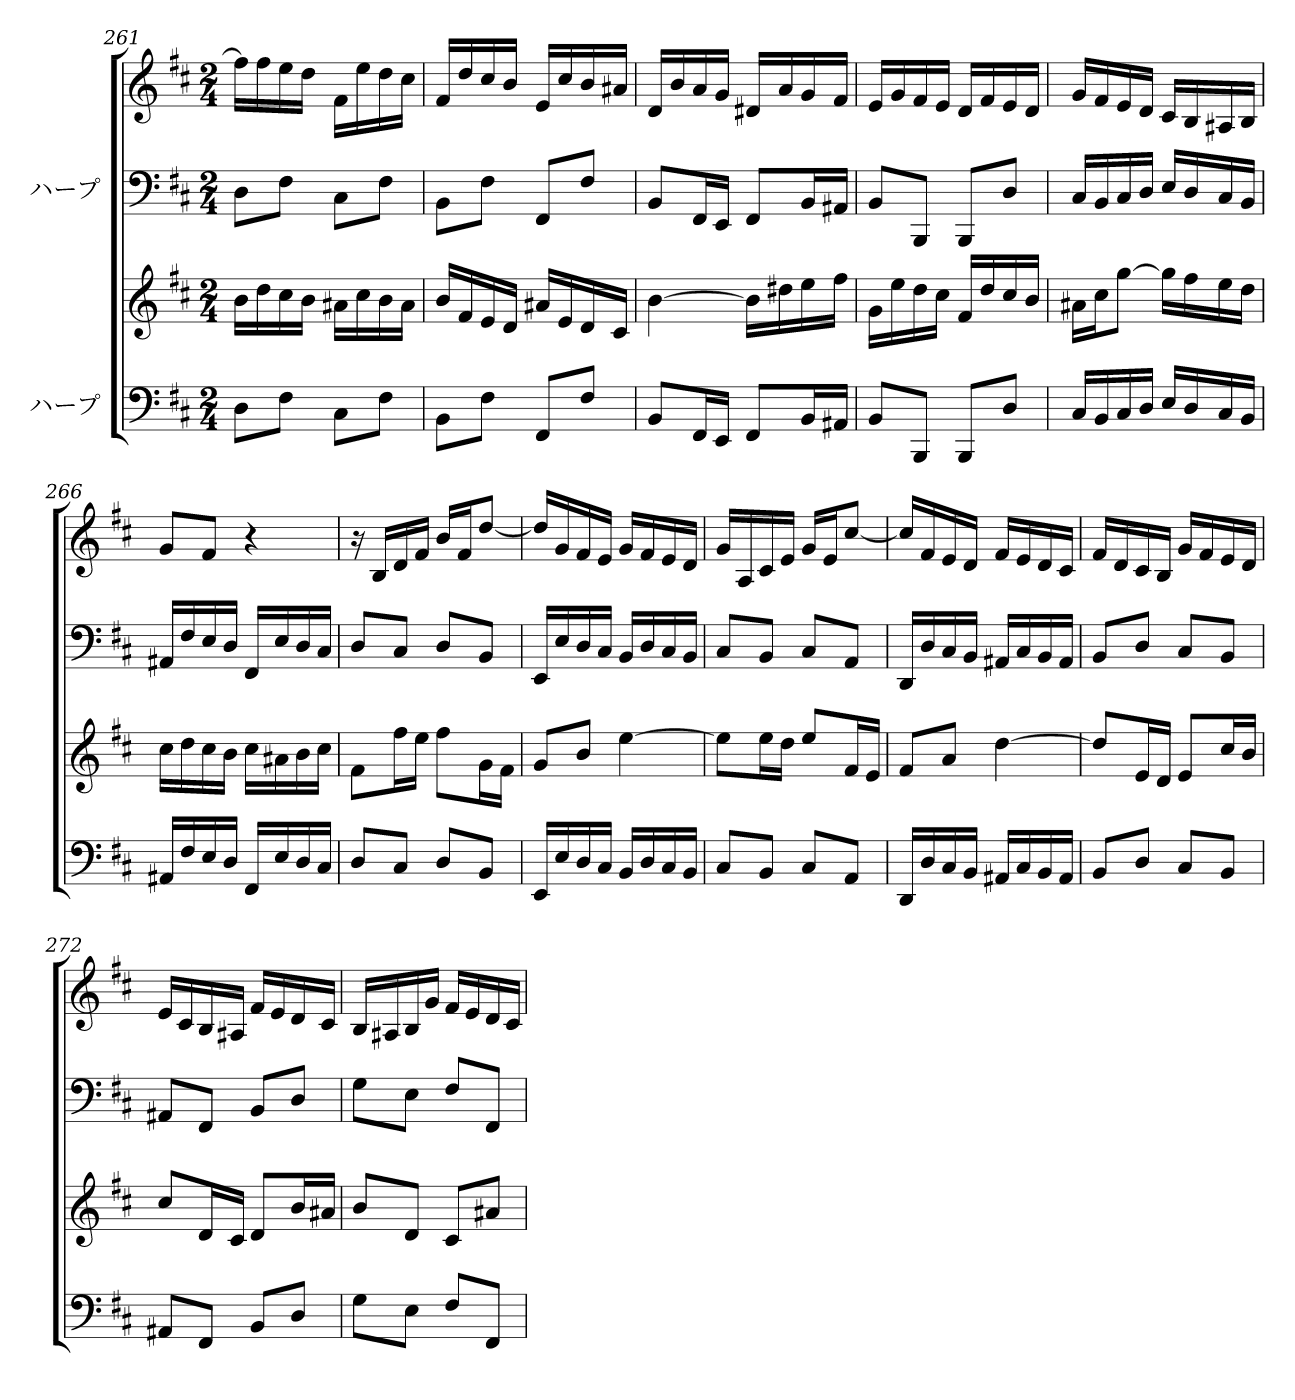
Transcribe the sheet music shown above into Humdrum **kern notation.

**kern	**kern	**kern	**kern
*part2	*part2	*part1	*part1
*staff4	*staff3	*staff2	*staff1
*I"ハープ	*	*I"ハープ	*
*clefF4	*clefG2	*clefF4	*clefG2
*k[f#c#]	*k[f#c#]	*k[f#c#]	*k[f#c#]
*M2/4	*M2/4	*M2/4	*M2/4
=261	=261	=261	=261
8D\L	16b\LL	8D\L	16ff#\LL]
.	16dd\	.	16ff#\
8F#\J	16cc#\	8F#\J	16ee\
.	16b\JJ	.	16dd\JJ
8C#\L	16a#X\LL	8C#\L	16f#\LL
.	16cc#\	.	16ee\
8F#\J	16b\	8F#\J	16dd\
.	16a#\JJ	.	16cc#\JJ
=262	=262	=262	=262
8BB\L	16b/LL	8BB\L	16f#/LL
.	16f#/	.	16dd/
8F#\J	16e/	8F#\J	16cc#/
.	16d/JJ	.	16b/JJ
8FF#/L	16a#X/LL	8FF#/L	16e/LL
.	16e/	.	16cc#/
8F#/J	16d/	8F#/J	16b/
.	16c#/JJ	.	16a#X/JJ
=263	=263	=263	=263
8BB/L	[4b\	8BB/L	16d/LL
.	.	.	16b/
16FF#/L	.	16FF#/L	16a/
16EE/JJ	.	16EE/JJ	16g/JJ
8FF#/L	16b\LL]	8FF#/L	16d#X/LL
.	16dd#X\	.	16a/
16BB/L	16ee\	16BB/L	16g/
16AA#X/JJ	16ff#\JJ	16AA#X/JJ	16f#/JJ
!!LO:LB:g=z
=264	=264	=264	=264
8BB/L	16g\LL	8BB/L	16e/LL
.	16ee\	.	16g/
8BBB/J	16dd\	8BBB/J	16f#/
.	16cc#\JJ	.	16e/JJ
8BBB/L	16f#/LL	8BBB/L	16d/LL
.	16dd/	.	16f#/
8D/J	16cc#/	8D/J	16e/
.	16b/JJ	.	16d/JJ
=265	=265	=265	=265
16C#/LL	16a#X\LL	16C#/LL	16g/LL
16BB/	16cc#\J	16BB/	16f#/
16C#/	[8gg\J	16C#/	16e/
16D/JJ	.	16D/JJ	16d/JJ
16E/LL	16gg\LL]	16E/LL	16c#/LL
16D/	16ff#\	16D/	16B/
16C#/	16ee\	16C#/	16A#X/
16BB/JJ	16dd\JJ	16BB/JJ	16B/JJ
=266	=266	=266	=266
16AA#X/LL	16cc#\LL	16AA#X/LL	8g/L
16F#/	16dd\	16F#/	.
16E/	16cc#\	16E/	8f#/J
16D/JJ	16b\JJ	16D/JJ	.
16FF#/LL	16cc#\LL	16FF#/LL	4r
16E/	16a#X\	16E/	.
16D/	16b\	16D/	.
16C#/JJ	16cc#\JJ	16C#/JJ	.
=267	=267	=267	=267
8D/L	8f#\L	8D/L	16r
.	.	.	16B/LL
8C#/J	16ff#\L	8C#/J	16d/
.	16ee\JJ	.	16f#/JJ
8D/L	8ff#\L	8D/L	16b/LL
.	.	.	16f#/J
8BB/J	16g\L	8BB/J	[8dd/J
.	16f#\JJ	.	.
=268	=268	=268	=268
16EE/LL	8g/L	16EE/LL	16dd/LL]
16E/	.	16E/	16g/
16D/	8b/J	16D/	16f#/
16C#/JJ	.	16C#/JJ	16e/JJ
16BB/LL	[4ee\	16BB/LL	16g/LL
16D/	.	16D/	16f#/
16C#/	.	16C#/	16e/
16BB/JJ	.	16BB/JJ	16d/JJ
!!LO:LB:g=z
=269	=269	=269	=269
8C#/L	8ee\L]	8C#/L	16g/LL
.	.	.	16A/
8BB/J	16ee\L	8BB/J	16c#/
.	16dd\JJ	.	16e/JJ
8C#/L	8ee/L	8C#/L	16g/LL
.	.	.	16e/J
8AA/J	16f#/L	8AA/J	[8cc#/J
.	16e/JJ	.	.
=270	=270	=270	=270
16DD/LL	8f#/L	16DD/LL	16cc#/LL]
16D/	.	16D/	16f#/
16C#/	8a/J	16C#/	16e/
16BB/JJ	.	16BB/JJ	16d/JJ
16AA#X/LL	[4dd\	16AA#X/LL	16f#/LL
16C#/	.	16C#/	16e/
16BB/	.	16BB/	16d/
16AA#/JJ	.	16AA#/JJ	16c#/JJ
=271	=271	=271	=271
8BB/L	8dd/L]	8BB/L	16f#/LL
.	.	.	16d/
8D/J	16e/L	8D/J	16c#/
.	16d/JJ	.	16B/JJ
8C#/L	8e/L	8C#/L	16g/LL
.	.	.	16f#/
8BB/J	16cc#/L	8BB/J	16e/
.	16b/JJ	.	16d/JJ
=272	=272	=272	=272
8AA#X/L	8cc#/L	8AA#X/L	16e/LL
.	.	.	16c#/
8FF#/J	16d/L	8FF#/J	16B/
.	16c#/JJ	.	16A#X/JJ
8BB/L	8d/L	8BB/L	16f#/LL
.	.	.	16e/
8D/J	16b/L	8D/J	16d/
.	16a#X/JJ	.	16c#/JJ
=273	=273	=273	=273
8G\L	8b/L	8G\L	16B/LL
.	.	.	16A#X/
8E\J	8d/J	8E\J	16B/
.	.	.	16g/JJ
8F#/L	8c#/L	8F#/L	16f#/LL
.	.	.	16e/
8FF#/J	8a#X/J	8FF#/J	16d/
.	.	.	16c#/JJ
=	=	=	=
*-	*-	*-	*-
